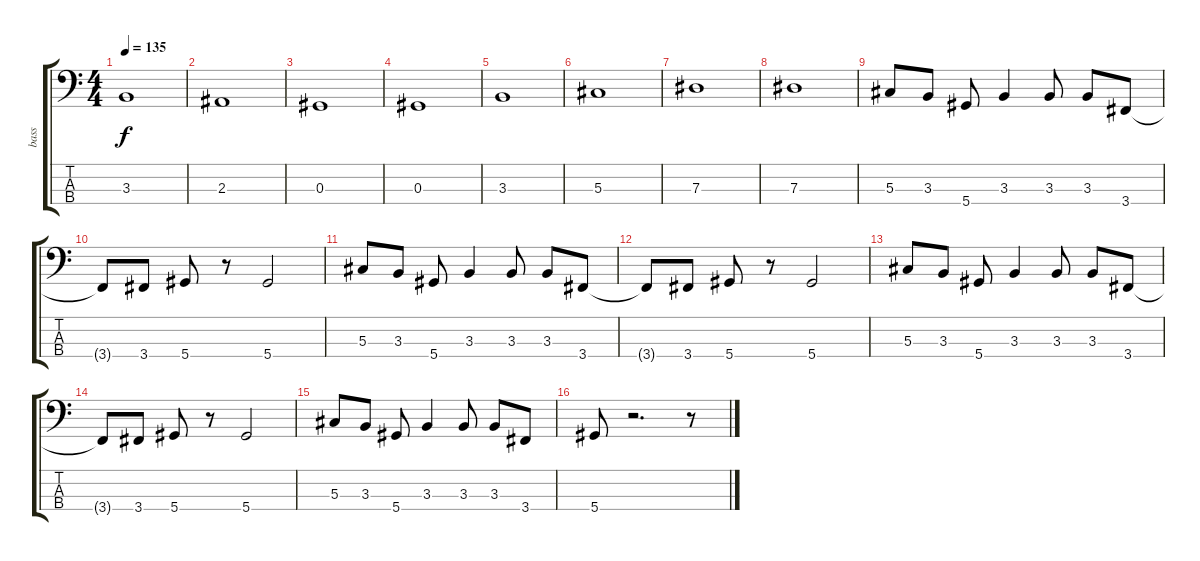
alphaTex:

\track ("bass" "bass") {instrument electricbasspick}
\staff {score tabs}
\tuning (Gb2 Db2 Ab1 Eb1) {hide}
\ts (4 4)
\tempo 135
\clef f4
\ks c
3.3.1{dy f} |
2.3.1 |
0.3.1 |
0.3.1 |
3.3.1 |
5.3.1 |
7.3.1 |
7.3.1 |
5.3.8 3.3.8 5.4.8 3.3.4 3.3.8 3.3.8 3.4.8 |
3.4{t}.8 3.4.8 5.4.8 r.8 5.4.2 |
5.3.8 3.3.8 5.4.8 3.3.4 3.3.8 3.3.8 3.4.8 |
3.4{t}.8 3.4.8 5.4.8 r.8 5.4.2 |
5.3.8 3.3.8 5.4.8 3.3.4 3.3.8 3.3.8 3.4.8 |
3.4{t}.8 3.4.8 5.4.8 r.8 5.4.2 |
5.3.8 3.3.8 5.4.8 3.3.4 3.3.8 3.3.8 3.4.8 |
5.4.8 r.2{d} r.8
